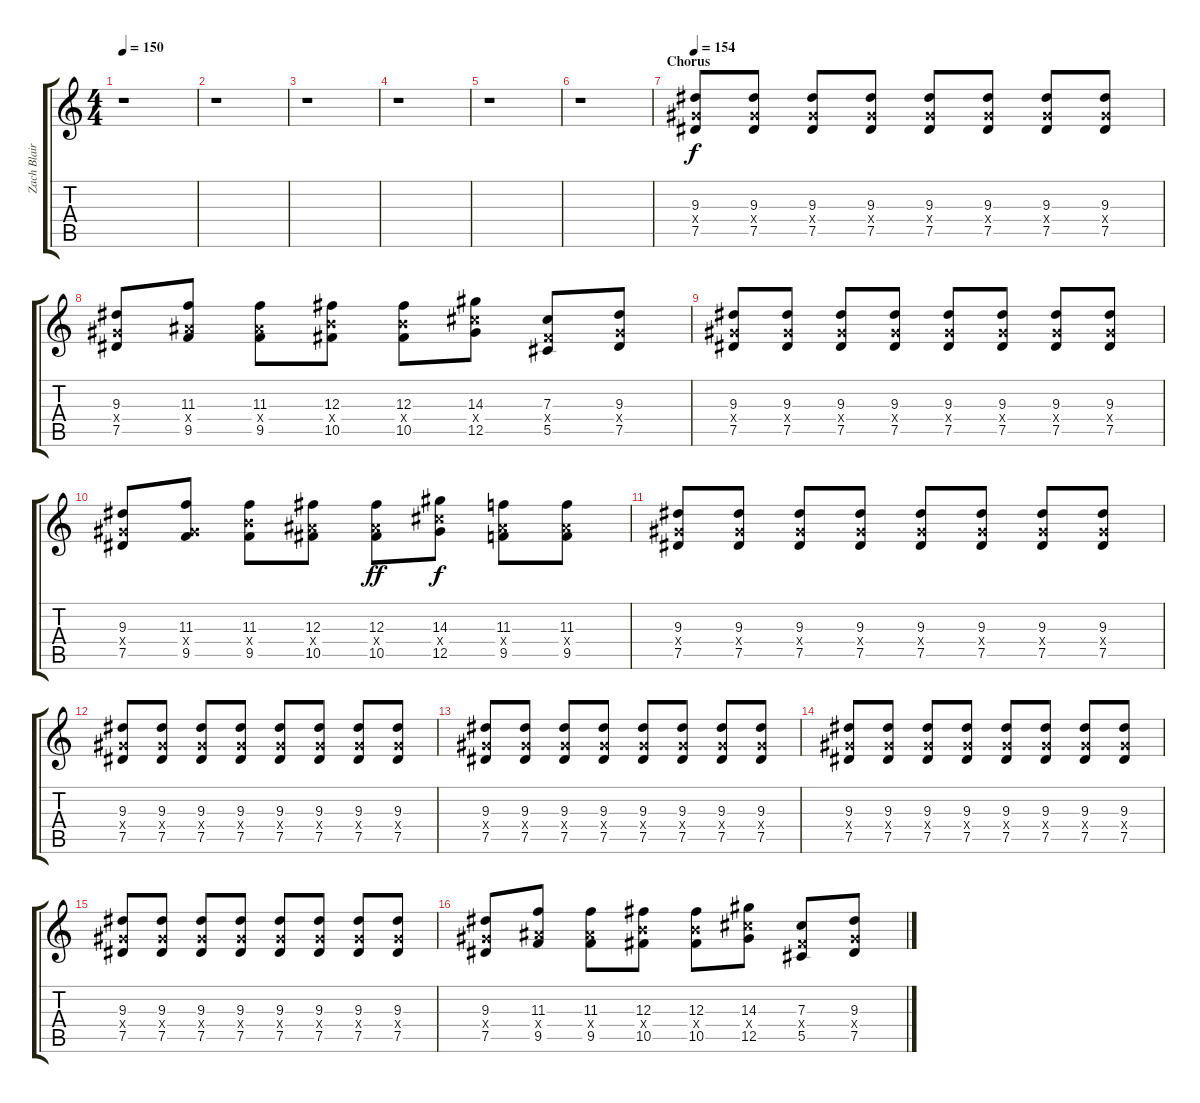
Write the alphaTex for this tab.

\track ("Zach Blair - Guitar Two" "Zach Blair") {instrument distortionguitar}
\staff {score tabs}
\tuning (Eb4 Bb3 Gb3 Db3 Ab2 Eb2) {hide}
\ts (4 4)
\tempo 150
\clef g2
\ks c
r.1{dy f} |
r.1 |
r.1 |
r.1 |
r.1 |
r.1 |
\section ("" "Chorus")
\tempo 154
(9.3 7.4{x} 7.5).8 (9.3 7.4{x} 7.5).8 (9.3 7.4{x} 7.5).8 (9.3 7.4{x} 7.5).8 (9.3 7.4{x} 7.5).8 (9.3 7.4{x} 7.5).8 (9.3 7.4{x} 7.5).8 (9.3 7.4{x} 7.5).8 |
(9.3 7.4{x} 7.5).8 (11.3 9.4{x} 9.5).8 (11.3 9.4{x} 9.5).8 (12.3 10.4{x} 10.5).8 (12.3 10.4{x} 10.5).8 (14.3 12.4{x} 12.5).8 (7.3 5.4{x} 5.5).8 (9.3 7.4{x} 7.5).8 |
(9.3 7.4{x} 7.5).8 (9.3 7.4{x} 7.5).8 (9.3 7.4{x} 7.5).8 (9.3 7.4{x} 7.5).8 (9.3 7.4{x} 7.5).8 (9.3 7.4{x} 7.5).8 (9.3 7.4{x} 7.5).8 (9.3 7.4{x} 7.5).8 |
(9.3 7.4{x} 7.5).8 (11.3 7.4{x} 9.5).8 (11.3 10.4{x} 9.5).8 (12.3 9.4{x} 10.5).8 (12.3 9.4{x} 10.5).8{dy ff} (14.3 12.4{x} 12.5).8{dy f} (11.3 9.4{x} 9.5).8 (11.3 9.4{x} 9.5).8 |
(9.3 7.4{x} 7.5).8 (9.3 7.4{x} 7.5).8 (9.3 7.4{x} 7.5).8 (9.3 7.4{x} 7.5).8 (9.3 7.4{x} 7.5).8 (9.3 7.4{x} 7.5).8 (9.3 7.4{x} 7.5).8 (9.3 7.4{x} 7.5).8 |
(9.3 7.4{x} 7.5).8 (9.3 7.4{x} 7.5).8 (9.3 7.4{x} 7.5).8 (9.3 7.4{x} 7.5).8 (9.3 7.4{x} 7.5).8 (9.3 7.4{x} 7.5).8 (9.3 7.4{x} 7.5).8 (9.3 7.4{x} 7.5).8 |
(9.3 7.4{x} 7.5).8 (9.3 7.4{x} 7.5).8 (9.3 7.4{x} 7.5).8 (9.3 7.4{x} 7.5).8 (9.3 7.4{x} 7.5).8 (9.3 7.4{x} 7.5).8 (9.3 7.4{x} 7.5).8 (9.3 7.4{x} 7.5).8 |
(9.3 7.4{x} 7.5).8 (9.3 7.4{x} 7.5).8 (9.3 7.4{x} 7.5).8 (9.3 7.4{x} 7.5).8 (9.3 7.4{x} 7.5).8 (9.3 7.4{x} 7.5).8 (9.3 7.4{x} 7.5).8 (9.3 7.4{x} 7.5).8 |
(9.3 7.4{x} 7.5).8 (9.3 7.4{x} 7.5).8 (9.3 7.4{x} 7.5).8 (9.3 7.4{x} 7.5).8 (9.3 7.4{x} 7.5).8 (9.3 7.4{x} 7.5).8 (9.3 7.4{x} 7.5).8 (9.3 7.4{x} 7.5).8 |
(9.3 7.4{x} 7.5).8 (11.3 9.4{x} 9.5).8 (11.3 9.4{x} 9.5).8 (12.3 10.4{x} 10.5).8 (12.3 10.4{x} 10.5).8 (14.3 12.4{x} 12.5).8 (7.3 5.4{x} 5.5).8 (9.3 7.4{x} 7.5).8
